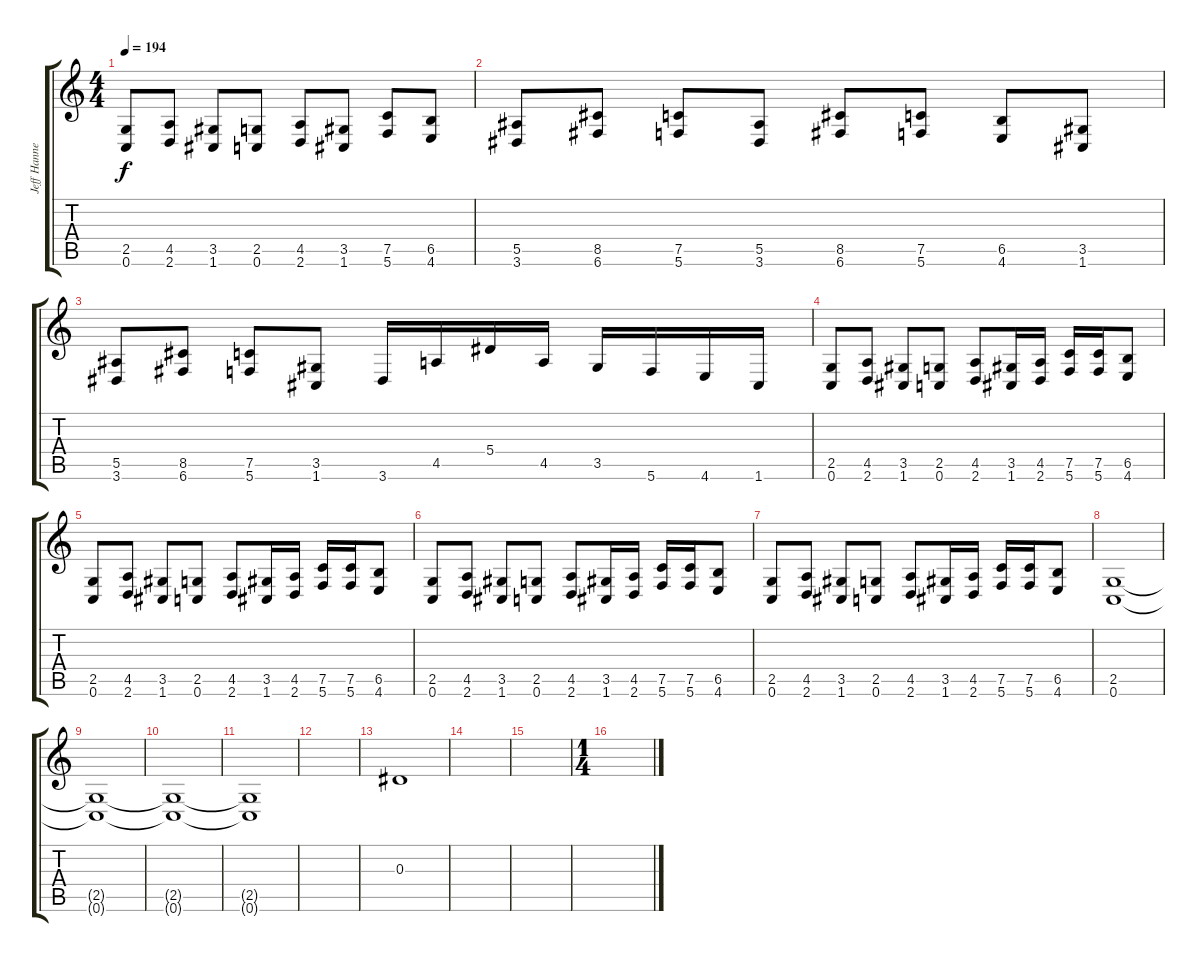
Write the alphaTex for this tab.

\track ("Jeff Hanneman" "Jeff Hanne") {instrument distortionguitar}
\staff {score tabs}
\tuning (C4 G3 Eb3 Bb2 F2 C2) {hide}
\ts (4 4)
\tempo 194
\clef g2
\ks c
(2.5 0.6).8{dy f} (4.5 2.6).8 (3.5 1.6).8 (2.5 0.6).8 (4.5 2.6).8 (3.5 1.6).8 (7.5 5.6).8 (6.5 4.6).8 |
(5.5 3.6).8 (8.5 6.6).8 (7.5 5.6).8 (5.5 3.6).8 (8.5 6.6).8 (7.5 5.6).8 (6.5 4.6).8 (3.5 1.6).8 |
(5.5 3.6).8 (8.5 6.6).8 (7.5 5.6).8 (3.5 1.6).8 3.6.16 4.5.16 5.4.16 4.5.16 3.5.16 5.6.16 4.6.16 1.6.16 |
(2.5 0.6).8 (4.5 2.6).8 (3.5 1.6).8 (2.5 0.6).8 (4.5 2.6).8 (3.5 1.6).16 (4.5 2.6).16 (7.5 5.6).16 (7.5 5.6).16 (6.5 4.6).8 |
(2.5 0.6).8 (4.5 2.6).8 (3.5 1.6).8 (2.5 0.6).8 (4.5 2.6).8 (3.5 1.6).16 (4.5 2.6).16 (7.5 5.6).16 (7.5 5.6).16 (6.5 4.6).8 |
(2.5 0.6).8 (4.5 2.6).8 (3.5 1.6).8 (2.5 0.6).8 (4.5 2.6).8 (3.5 1.6).16 (4.5 2.6).16 (7.5 5.6).16 (7.5 5.6).16 (6.5 4.6).8 |
(2.5 0.6).8 (4.5 2.6).8 (3.5 1.6).8 (2.5 0.6).8 (4.5 2.6).8 (3.5 1.6).16 (4.5 2.6).16 (7.5 5.6).16 (7.5 5.6).16 (6.5 4.6).8 |
(2.5 0.6).1 |
(2.5{t} 0.6{t}).1 |
(2.5{t} 0.6{t}).1 |
(2.5{t} 0.6{t}).1 |
|
0.3.1 |
|
|
\ts (1 4)
